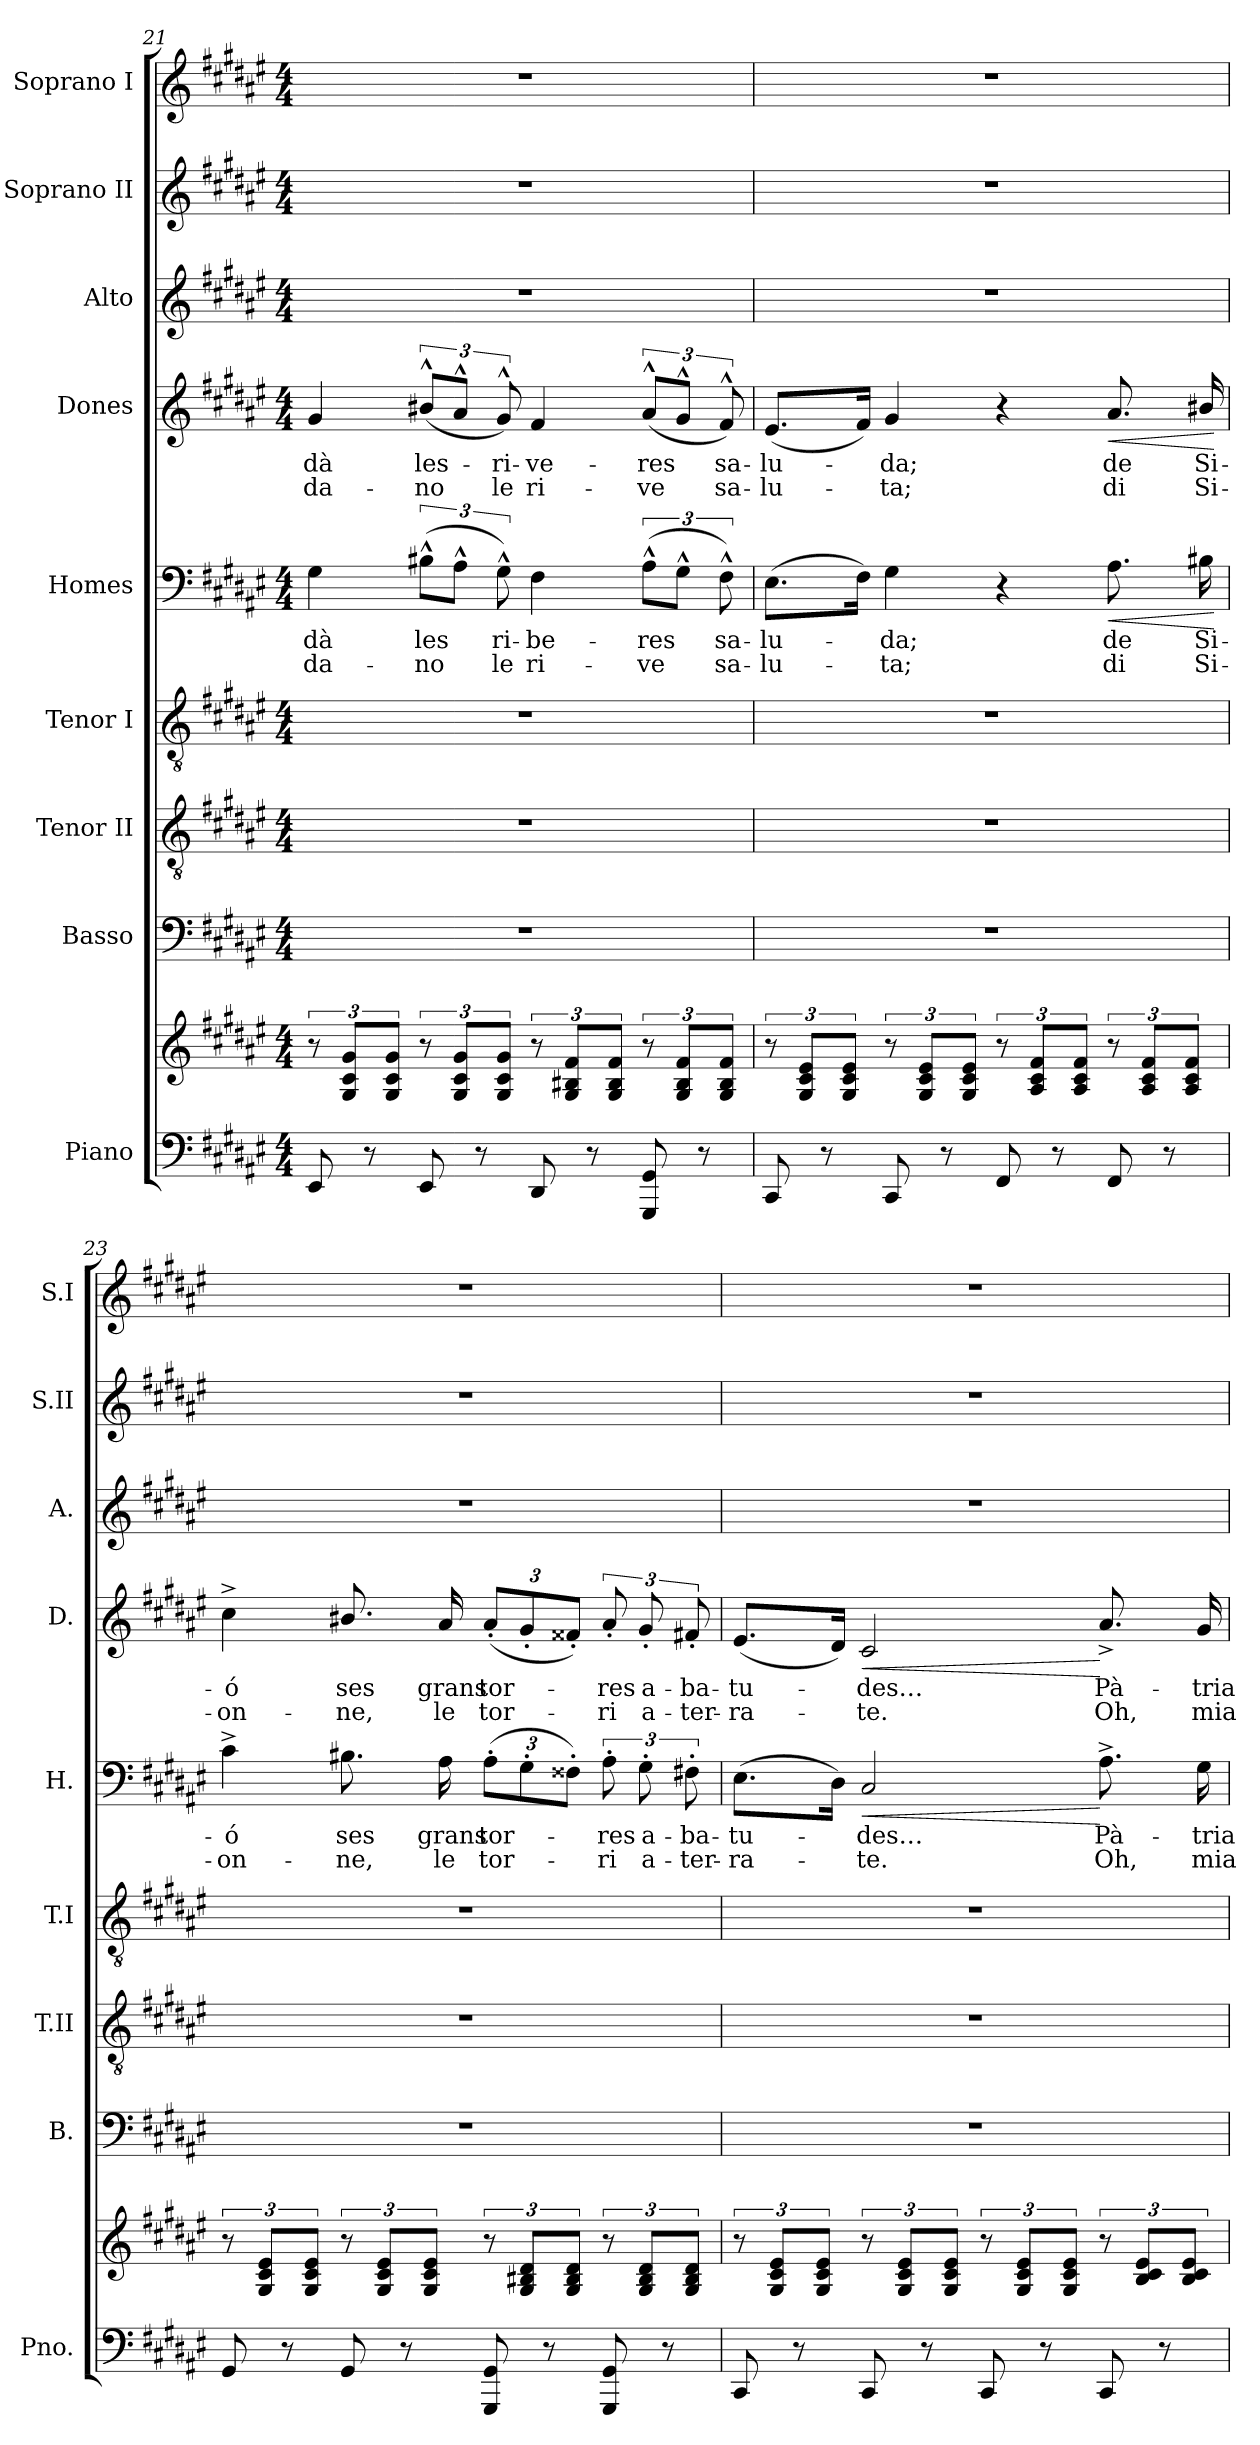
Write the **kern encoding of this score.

**kern	**kern	**kern	**kern	**kern	**kern	**text	**text	**dynam	**kern	**text	**text	**dynam	**kern	**kern	**kern
*part9	*part9	*part8	*part7	*part6	*part5	*part5	*part5	*part5	*part4	*part4	*part4	*part4	*part3	*part2	*part1
*staff10	*staff9	*staff8	*staff7	*staff6	*staff5	*staff5	*staff5	*staff5	*staff4	*staff4	*staff4	*staff4	*staff3	*staff2	*staff1
*I"Piano	*	*I"Basso	*I"Tenor II	*I"Tenor I	*I"Homes	*	*	*	*I"Dones	*	*	*	*I"Alto	*I"Soprano II	*I"Soprano I
*I'Pno.	*	*I'B.	*I'T.II	*I'T.I	*I'H.	*	*	*	*I'D.	*	*	*	*I'A.	*I'S.II	*I'S.I
*clefF4	*clefG2	*clefF4	*clefGv2	*clefGv2	*clefF4	*	*	*	*clefG2	*	*	*	*clefG2	*clefG2	*clefG2
*k[f#c#g#d#a#e#]	*k[f#c#g#d#a#e#]	*k[f#c#g#d#a#e#]	*k[f#c#g#d#a#e#]	*k[f#c#g#d#a#e#]	*k[f#c#g#d#a#e#]	*	*	*	*k[f#c#g#d#a#e#]	*	*	*	*k[f#c#g#d#a#e#]	*k[f#c#g#d#a#e#]	*k[f#c#g#d#a#e#]
*M4/4	*M4/4	*M4/4	*M4/4	*M4/4	*M4/4	*	*	*	*M4/4	*	*	*	*M4/4	*M4/4	*M4/4
=21	=21	=21	=21	=21	=21	=21	=21	=21	=21	=21	=21	=21	=21	=21	=21
8EE#/	12r	1r	1r	1r	4G#\	-dà	-da-	.	4g#/	-dà	-da-	.	1r	1r	1r
.	12G#/ 12c#/ 12g#/L	.	.	.	.	.	.	.	.	.	.	.	.	.	.
8r	.	.	.	.	.	.	.	.	.	.	.	.	.	.	.
.	12G#/ 12c#/ 12g#/J	.	.	.	.	.	.	.	.	.	.	.	.	.	.
8EE#/	12r	.	.	.	(12B#X^^\L	les	-no	.	(12b#X^^/L	les-	-no	.	.	.	.
.	12G#/ 12c#/ 12g#/L	.	.	.	12A#^^\J	.	.	.	12a#^^/J	.	.	.	.	.	.
8r	.	.	.	.	.	.	.	.	.	.	.	.	.	.	.
.	12G#/ 12c#/ 12g#/J	.	.	.	12G#^^\)	ri-	le	.	12g#^^/)	-ri-	le	.	.	.	.
8DD#/	12r	.	.	.	4F#\	-be-	ri-	.	4f#/	-ve-	ri-	.	.	.	.
.	12G#/ 12B#X/ 12f#/L	.	.	.	.	.	.	.	.	.	.	.	.	.	.
8r	.	.	.	.	.	.	.	.	.	.	.	.	.	.	.
.	12G#/ 12B#/ 12f#/J	.	.	.	.	.	.	.	.	.	.	.	.	.	.
8GGG#/ 8GG#/	12r	.	.	.	(12A#^^\L	-res	-ve	.	(12a#^^/L	-res	-ve	.	.	.	.
.	12G#/ 12B#/ 12f#/L	.	.	.	12G#^^\J	.	.	.	12g#^^/J	.	.	.	.	.	.
8r	.	.	.	.	.	.	.	.	.	.	.	.	.	.	.
.	12G#/ 12B#/ 12f#/J	.	.	.	12F#^^\)	sa-	sa-	.	12f#^^/)	sa-	sa-	.	.	.	.
!!LO:LB:g=z
=22	=22	=22	=22	=22	=22	=22	=22	=22	=22	=22	=22	=22	=22	=22	=22
8CC#/	12r	1r	1r	1r	(8.E#\L	-lu-	-lu-	.	(8.e#/L	-lu-	-lu-	.	1r	1r	1r
.	12G#/ 12c#/ 12e#/L	.	.	.	.	.	.	.	.	.	.	.	.	.	.
8r	.	.	.	.	.	.	.	.	.	.	.	.	.	.	.
.	12G#/ 12c#/ 12e#/J	.	.	.	.	.	.	.	.	.	.	.	.	.	.
.	.	.	.	.	16F#\Jk)	.	.	.	16f#/Jk)	.	.	.	.	.	.
8CC#/	12r	.	.	.	4G#\	-da;	-ta;	.	4g#/	-da;	-ta;	.	.	.	.
.	12G#/ 12c#/ 12e#/L	.	.	.	.	.	.	.	.	.	.	.	.	.	.
8r	.	.	.	.	.	.	.	.	.	.	.	.	.	.	.
.	12G#/ 12c#/ 12e#/J	.	.	.	.	.	.	.	.	.	.	.	.	.	.
8FF#/	12r	.	.	.	4r	.	.	.	4r	.	.	.	.	.	.
.	12A#/ 12c#/ 12f#/L	.	.	.	.	.	.	.	.	.	.	.	.	.	.
8r	.	.	.	.	.	.	.	.	.	.	.	.	.	.	.
.	12A#/ 12c#/ 12f#/J	.	.	.	.	.	.	.	.	.	.	.	.	.	.
!	!	!	!	!	!	!	!	!LO:HP:b	!	!	!	!LO:HP:b	!	!	!
8FF#/	12r	.	.	.	8.A#\	de	di	<	8.a#/	de	di	<	.	.	.
.	12A#/ 12c#/ 12f#/L	.	.	.	.	.	.	.	.	.	.	.	.	.	.
8r	.	.	.	.	.	.	.	.	.	.	.	.	.	.	.
.	12A#/ 12c#/ 12f#/J	.	.	.	.	.	.	.	.	.	.	.	.	.	.
.	.	.	.	.	16B#X\	Si-	Si-	.	16b#X/	Si-	Si-	.	.	.	.
.	.	.	.	.	.	.	.	[	.	.	.	[	.	.	.
=23	=23	=23	=23	=23	=23	=23	=23	=23	=23	=23	=23	=23	=23	=23	=23
8GG#/	12r	1r	1r	1r	4c#^\	-ó	-on-	.	4cc#^\	-ó	-on-	.	1r	1r	1r
.	12G#/ 12c#/ 12e#/L	.	.	.	.	.	.	.	.	.	.	.	.	.	.
8r	.	.	.	.	.	.	.	.	.	.	.	.	.	.	.
.	12G#/ 12c#/ 12e#/J	.	.	.	.	.	.	.	.	.	.	.	.	.	.
8GG#/	12r	.	.	.	8.B#X\	ses	-ne,	.	8.b#X/	ses	-ne,	.	.	.	.
.	12G#/ 12c#/ 12e#/L	.	.	.	.	.	.	.	.	.	.	.	.	.	.
8r	.	.	.	.	.	.	.	.	.	.	.	.	.	.	.
.	12G#/ 12c#/ 12e#/J	.	.	.	.	.	.	.	.	.	.	.	.	.	.
.	.	.	.	.	16A#\	grans	le	.	16a#/	grans	le	.	.	.	.
*	*	*	*	*	*Xbrackettup	*	*	*	*Xbrackettup	*	*	*	*	*	*
8GGG#/ 8GG#/	12r	.	.	.	(12A#'\L	tor-	tor-	.	(12a#'/L	tor-	tor-	.	.	.	.
.	12G#/ 12B#X/ 12d#/L	.	.	.	12G#'\	.	.	.	12g#'/	.	.	.	.	.	.
8r	.	.	.	.	.	.	.	.	.	.	.	.	.	.	.
.	12G#/ 12B#/ 12d#/J	.	.	.	12F##X'\J)	.	.	.	12f##X'/J)	.	.	.	.	.	.
*	*	*	*	*	*brackettup	*	*	*	*brackettup	*	*	*	*	*	*
8GGG#/ 8GG#/	12r	.	.	.	12A#'\	-res	-ri	.	12a#'/	-res	-ri	.	.	.	.
.	12G#/ 12B#/ 12d#/L	.	.	.	12G#'\	a-	a-	.	12g#'/	a-	a-	.	.	.	.
8r	.	.	.	.	.	.	.	.	.	.	.	.	.	.	.
.	12G#/ 12B#/ 12d#/J	.	.	.	12F#X'\	-ba-	-ter-	.	12f#X'/	-ba-	-ter-	.	.	.	.
=24	=24	=24	=24	=24	=24	=24	=24	=24	=24	=24	=24	=24	=24	=24	=24
8CC#/	12r	1r	1r	1r	(8.E#\L	-tu-	-ra-	.	(8.e#/L	-tu-	-ra-	.	1r	1r	1r
.	12G#/ 12c#/ 12e#/L	.	.	.	.	.	.	.	.	.	.	.	.	.	.
8r	.	.	.	.	.	.	.	.	.	.	.	.	.	.	.
.	12G#/ 12c#/ 12e#/J	.	.	.	.	.	.	.	.	.	.	.	.	.	.
.	.	.	.	.	16D#\Jk)	.	.	.	16d#/Jk)	.	.	.	.	.	.
!	!	!	!	!	!	!	!	!LO:HP:b	!	!	!	!LO:HP:b	!	!	!
8CC#/	12r	.	.	.	2C#/	-des…	-te.	<	2c#/	-des…	-te.	<	.	.	.
.	12G#/ 12c#/ 12e#/L	.	.	.	.	.	.	.	.	.	.	.	.	.	.
8r	.	.	.	.	.	.	.	.	.	.	.	.	.	.	.
.	12G#/ 12c#/ 12e#/J	.	.	.	.	.	.	.	.	.	.	.	.	.	.
8CC#/	12r	.	.	.	.	.	.	.	.	.	.	.	.	.	.
.	12G#/ 12c#/ 12e#/L	.	.	.	.	.	.	.	.	.	.	.	.	.	.
8r	.	.	.	.	.	.	.	.	.	.	.	.	.	.	.
.	12G#/ 12c#/ 12e#/J	.	.	.	.	.	.	.	.	.	.	.	.	.	.
8CC#/	12r	.	.	.	8.A#^\	Pà-	Oh,	[	8.a#^/	Pà-	Oh,	[	.	.	.
.	12B/ 12c#/ 12e#/L	.	.	.	.	.	.	.	.	.	.	.	.	.	.
8r	.	.	.	.	.	.	.	.	.	.	.	.	.	.	.
.	12B/ 12c#/ 12e#/J	.	.	.	.	.	.	.	.	.	.	.	.	.	.
.	.	.	.	.	16G#\	-tria	mia	.	16g#/	-tria	mia	.	.	.	.
=	=	=	=	=	=	=	=	=	=	=	=	=	=	=	=
*-	*-	*-	*-	*-	*-	*-	*-	*-	*-	*-	*-	*-	*-	*-	*-
